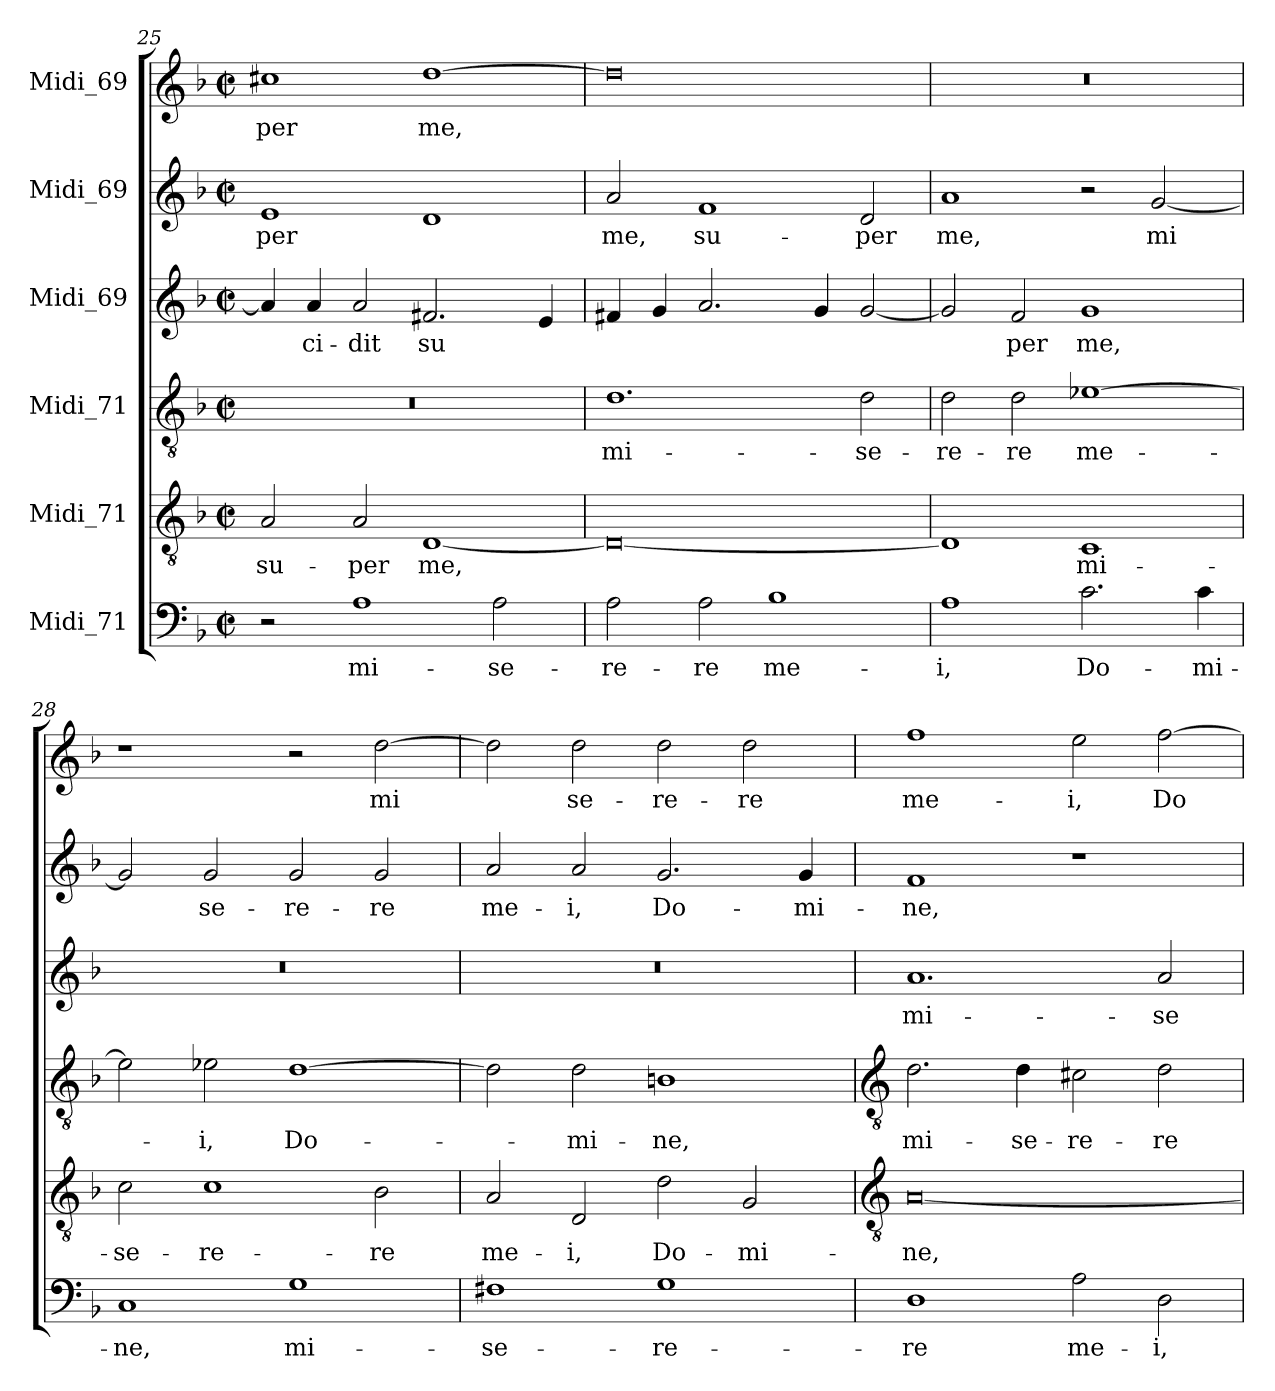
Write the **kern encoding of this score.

**kern	**text	**kern	**text	**kern	**text	**kern	**text	**kern	**text	**kern	**text
*part6	*part6	*part5	*part5	*part4	*part4	*part3	*part3	*part2	*part2	*part1	*part1
*staff6	*staff6	*staff5	*staff5	*staff4	*staff4	*staff3	*staff3	*staff2	*staff2	*staff1	*staff1
*I"Midi_71	*	*I"Midi_71	*	*I"Midi_71	*	*I"Midi_69	*	*I"Midi_69	*	*I"Midi_69	*
!!LO:LB:g=z
*clefF4	*	*clefGv2	*	*clefGv2	*	*clefG2	*	*clefG2	*	*clefG2	*
*k[b-]	*	*k[b-]	*	*k[b-]	*	*k[b-]	*	*k[b-]	*	*k[b-]	*
*F:	*	*F:	*	*F:	*	*F:	*	*F:	*	*F:	*
*M4/2	*	*M4/2	*	*M4/2	*	*M4/2	*	*M4/2	*	*M4/2	*
*met(c|)	*	*met(c|)	*	*met(c|)	*	*met(c|)	*	*met(c|)	*	*met(c|)	*
=25	=25	=25	=25	=25	=25	=25	=25	=25	=25	=25	=25
!	!	!	!LO:LY:b	!	!	!	!	!	!LO:LY:b	!	!LO:LY:b
2r	.	2A	su-	0r	.	4a]	.	1e	per	1cc#X	-per
!	!	!	!	!	!	!	!LO:LY:b	!	!	!	!
.	.	.	.	.	.	4a	ci-	.	.	.	.
!	!LO:LY:b	!	!LO:LY:b	!	!	!	!LO:LY:b	!	!	!	!
1A	mi-	2A	-per	.	.	2a	-dit	.	.	.	.
!	!	!	!LO:LY:b	!	!	!	!LO:LY:b	!	!	!	!LO:LY:b
.	.	[1D	me,	.	.	2.f#X	su	1d	.	[1dd	me,
!	!LO:LY:b	!	!	!	!	!	!	!	!	!	!
2A	-se-	.	.	.	.	.	.	.	.	.	.
.	.	.	.	.	.	4e	.	.	.	.	.
=26	=26	=26	=26	=26	=26	=26	=26	=26	=26	=26	=26
!	!LO:LY:b	!	!	!	!LO:LY:b	!	!	!	!LO:LY:b	!	!
2A	-re-	0D_	.	1.d	mi-	4f#	.	2a	me,	0dd]	.
.	.	.	.	.	.	4g	.	.	.	.	.
!	!LO:LY:b	!	!	!	!	!	!	!	!LO:LY:b	!	!
2A	-re	.	.	.	.	2.a	.	1f	su-	.	.
!	!LO:LY:b	!	!	!	!	!	!	!	!	!	!
1B-	me-	.	.	.	.	.	.	.	.	.	.
.	.	.	.	.	.	4g	.	.	.	.	.
!	!	!	!	!	!LO:LY:b	!	!	!	!LO:LY:b	!	!
.	.	.	.	2d	-se-	[2g	.	2d	-per	.	.
=27	=27	=27	=27	=27	=27	=27	=27	=27	=27	=27	=27
!	!LO:LY:b	!	!	!	!LO:LY:b	!	!	!	!LO:LY:b	!	!
1A	-i,	1D]	.	2d	-re-	2g]	.	1a	me,	0r	.
!	!	!	!	!	!LO:LY:b	!	!LO:LY:b	!	!	!	!
.	.	.	.	2d	-re	2f	per	.	.	.	.
!	!LO:LY:b	!	!LO:LY:b	!	!LO:LY:b	!	!LO:LY:b	!	!	!	!
2.c	Do-	1C	mi-	[1e-X	me-	1g	me,	2r	.	.	.
!	!	!	!	!	!	!	!	!	!LO:LY:b	!	!
.	.	.	.	.	.	.	.	[2g	mi	.	.
!	!LO:LY:b	!	!	!	!	!	!	!	!	!	!
4c	-mi-	.	.	.	.	.	.	.	.	.	.
=28	=28	=28	=28	=28	=28	=28	=28	=28	=28	=28	=28
!	!LO:LY:b	!	!LO:LY:b	!	!	!	!	!	!	!	!
1C	-ne,	2c	-se-	2e-]	.	0r	.	2g]	.	1r	.
!	!	!	!LO:LY:b	!	!LO:LY:b	!	!	!	!LO:LY:b	!	!
.	.	1c	-re-	2e-	-i,	.	.	2g	se-	.	.
!	!LO:LY:b	!	!	!	!LO:LY:b	!	!	!	!LO:LY:b	!	!
1G	mi-	.	.	[1d	Do-	.	.	2g	-re-	2r	.
!	!	!	!LO:LY:b	!	!	!	!	!	!LO:LY:b	!	!LO:LY:b
.	.	2B-	-re	.	.	.	.	2g	-re	[2dd	mi
=29	=29	=29	=29	=29	=29	=29	=29	=29	=29	=29	=29
!	!LO:LY:b	!	!LO:LY:b	!	!	!	!	!	!LO:LY:b	!	!
1F#X	-se-	2A	me-	2d]	.	0r	.	2a	me-	2dd]	.
!	!	!	!LO:LY:b	!	!LO:LY:b	!	!	!	!LO:LY:b	!	!LO:LY:b
.	.	2D	-i,	2d	-mi-	.	.	2a	-i,	2dd	se-
!	!LO:LY:b	!	!LO:LY:b	!	!LO:LY:b	!	!	!	!LO:LY:b	!	!LO:LY:b
1G	-re-	2d	Do-	1Bn	-ne,	.	.	2.g	Do-	2dd	-re-
!	!	!	!LO:LY:b	!	!	!	!	!	!	!	!LO:LY:b
.	.	2G	-mi-	.	.	.	.	.	.	2dd	-re
!	!	!	!	!	!	!	!	!	!LO:LY:b	!	!
.	.	.	.	.	.	.	.	4g	-mi-	.	.
!!LO:LB:g=z
=30	=30	=30	=30	=30	=30	=30	=30	=30	=30	=30	=30
*	*	*clefGv2	*	*clefGv2	*	*	*	*	*	*	*
!	!LO:LY:b	!	!LO:LY:b	!	!LO:LY:b	!	!LO:LY:b	!	!LO:LY:b	!	!LO:LY:b
1D	-re	[0A	-ne,	2.d	mi-	1.a	mi-	1f	-ne,	1ff	me-
!	!	!	!	!	!LO:LY:b	!	!	!	!	!	!
.	.	.	.	4d	-se-	.	.	.	.	.	.
!	!LO:LY:b	!	!	!	!LO:LY:b	!	!	!	!	!	!LO:LY:b
2A	me-	.	.	2c#X	-re-	.	.	1r	.	2ee	-i,
!	!LO:LY:b	!	!	!	!LO:LY:b	!	!LO:LY:b	!	!	!	!LO:LY:b
2D	-i,	.	.	2d	-re	2a	-se-	.	.	[2ff	Do
=	=	=	=	=	=	=	=	=	=	=	=
*-	*-	*-	*-	*-	*-	*-	*-	*-	*-	*-	*-
